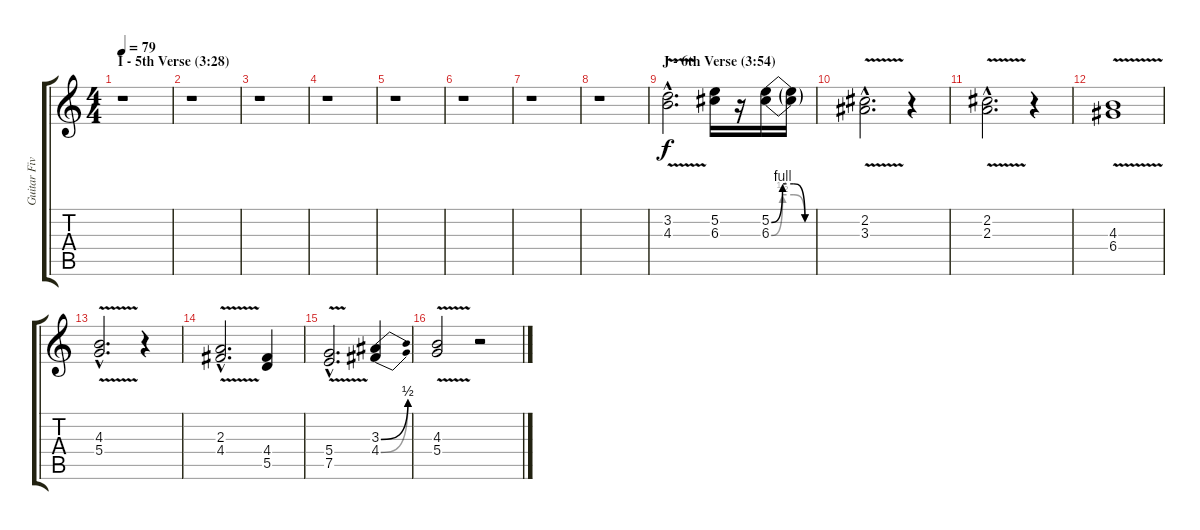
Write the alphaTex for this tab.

\track ("Guitar Five" "Guitar Fiv") {instrument distortionguitar}
\staff {score tabs}
\tuning (E4 B3 G3 D3 A2 E2) {hide}
\ts (4 4)
\section ("" "I - 5th Verse (3:28)")
\tempo 79
\clef g2
\ks c
r.1{dy f} |
r.1 |
r.1 |
r.1 |
r.1 |
r.1 |
r.1 |
r.1 |
\section ("" "J - 6th Verse (3:54)")
(3.2{v hac} 4.3{v hac}).2{d} (5.2 6.3).16 r.16 (5.2{be (custom 0 0 15 4 30 4 45 0 60 0)} 6.3{be (custom 0 0 15 2 30 2 45 0 60 0)}).16 (5.2{t} 6.3{t}).16 |
(2.2{v hac} 3.3{v hac}).2{d} r.4 |
(2.2{v hac} 2.3{v hac}).2{d} r.4 |
(4.3{v} 6.4{v}).1 |
(4.3{v hac} 5.4{v hac}).2{d} r.4 |
(2.3{v hac} 4.4{v hac}).2{d} (4.4 5.5).4 |
(5.4{v hac} 7.5{v hac}).2{d} (3.3{be (bend 0 0 60 2)} 4.4{be (bend 0 0 60 2)}).4 |
(4.3{v} 5.4{v}).2 r.2
